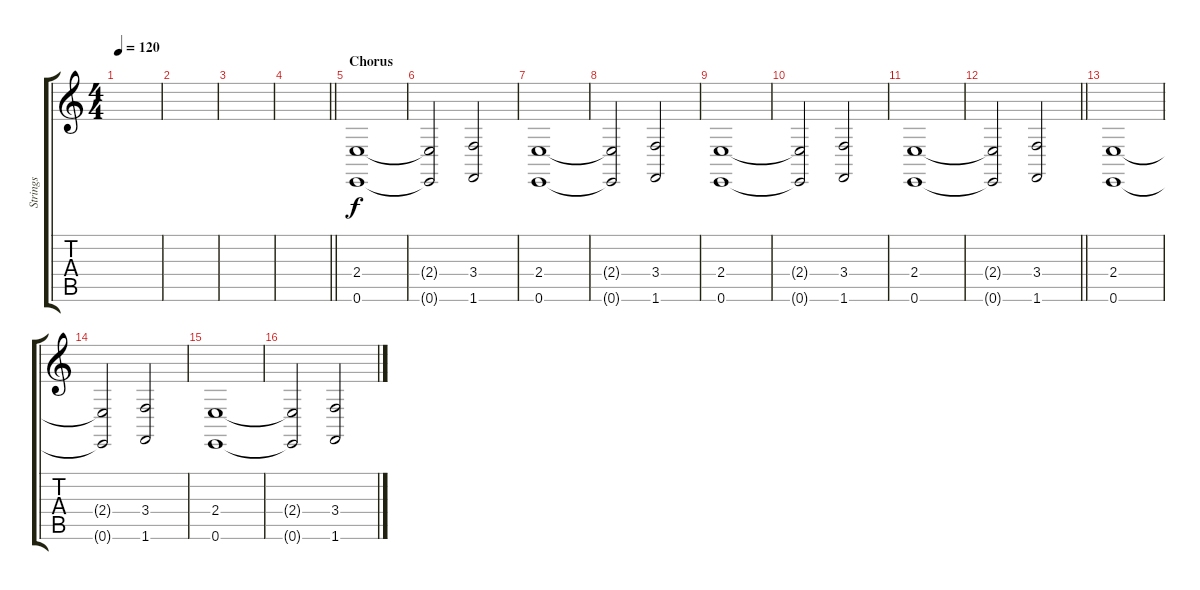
\track ("Strings" "Strings") {instrument synthstrings1}
\staff {score tabs}
\tuning (E4 B3 G3 D3 A2 E2) {hide}
\ts (4 4)
\tempo 120
\clef g2
\ks c
|
|
|
\barLineRight lightlight
|
\section ("" "Chorus")
(2.4 0.6).1 |
(2.4{t} 0.6{t}).2 (3.4 1.6).2 |
(2.4 0.6).1 |
(2.4{t} 0.6{t}).2 (3.4 1.6).2 |
(2.4 0.6).1 |
(2.4{t} 0.6{t}).2 (3.4 1.6).2 |
(2.4 0.6).1 |
\barLineRight lightlight
(2.4{t} 0.6{t}).2 (3.4 1.6).2 |
(2.4 0.6).1 |
(2.4{t} 0.6{t}).2 (3.4 1.6).2 |
(2.4 0.6).1 |
(2.4{t} 0.6{t}).2 (3.4 1.6).2
